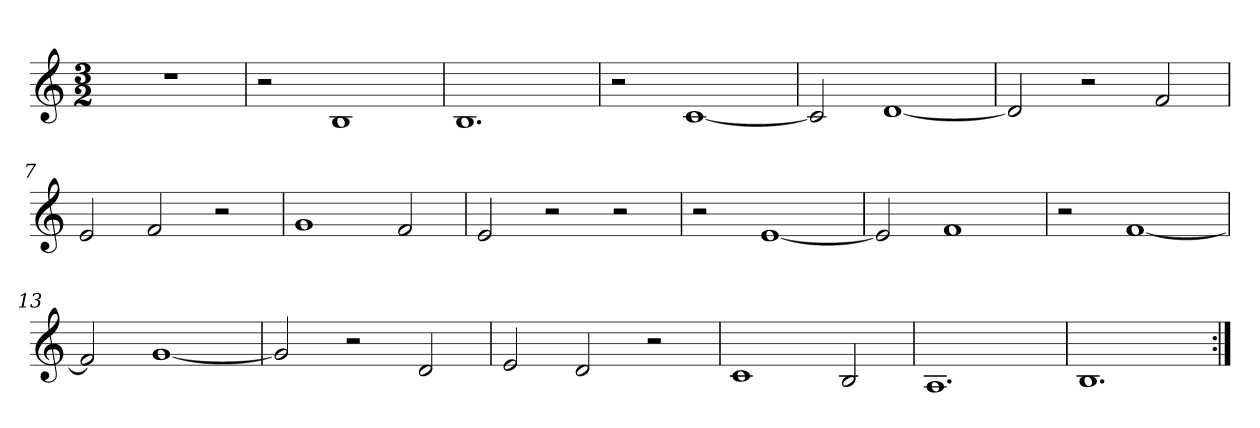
**kern
*part1
*staff1
*clefG2
*k[]
*C:
*M3/2
=1
1.r
=2
2r
1B
=3
1.B
=4
2r
[1c
=5
2c/]
[1d
!!LO:LB:g=z
=6
2d/]
2r
2f/
=7
2e/
2f/
2r
=8
1g
2f/
=9
2e/
2r
2r
=10
2r
[1e
!!LO:LB:g=z
=11
2e/]
1f
=12
2r
[1f
=13
2f/]
[1g
=14
2g/]
2r
2d/
=15
2e/
2d/
2r
!!LO:LB:g=z
=16
1c
2B/
=17
1.A
=18
1.B
=:|!
*-
